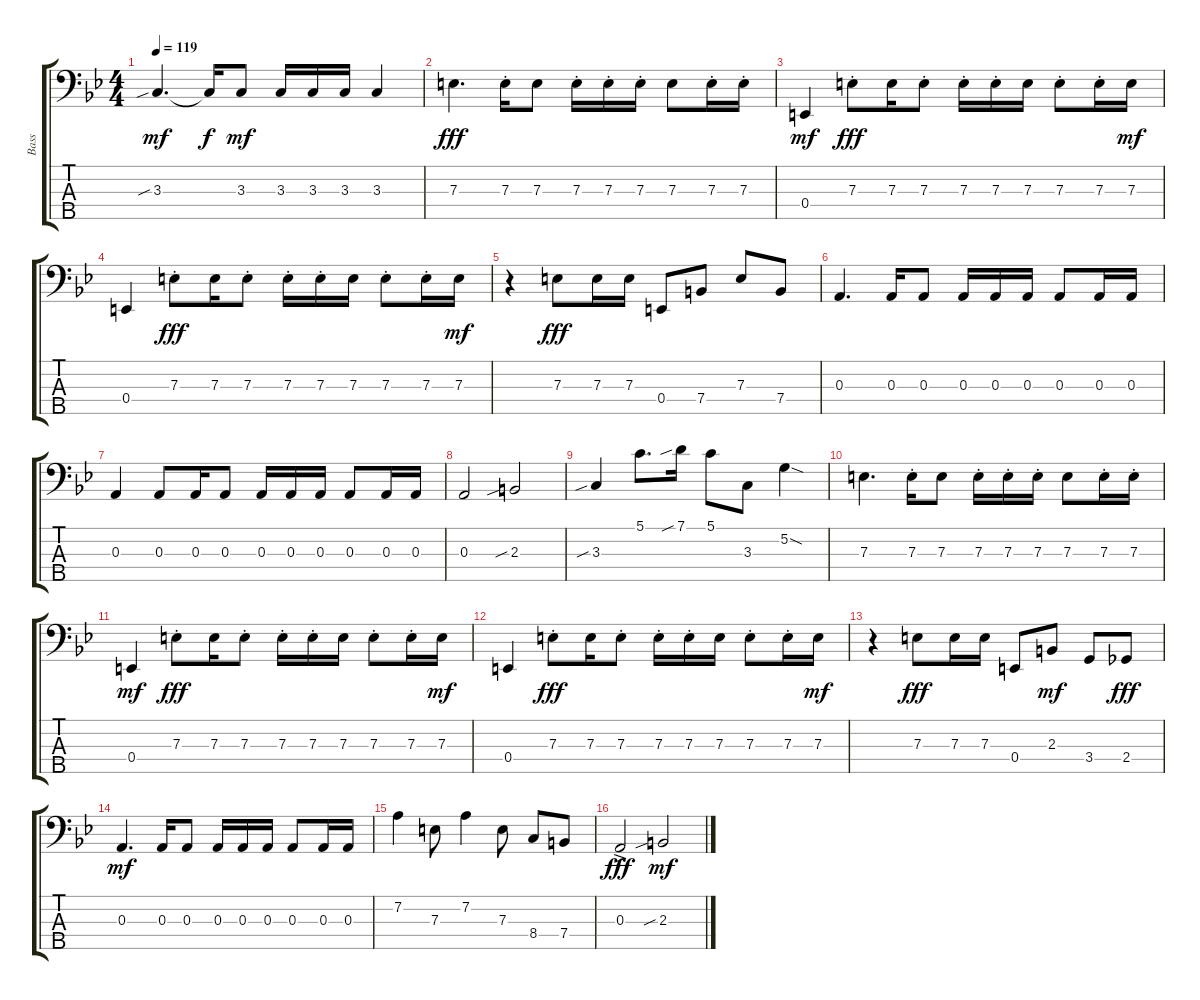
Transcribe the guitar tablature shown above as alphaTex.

\track ("Bass" "Bass") {instrument fretlessbass}
\staff {score tabs}
\tuning (G2 D2 A1 E1 B0) {hide}
\ts (4 4)
\tempo 119
\clef f4
\ks bb
3.3{sib}.4{d dy mf} 3.3{t}.16{dy f} 3.3.8{dy mf} 3.3.16 3.3.16 3.3.16 3.3.4 |
7.3.4{d dy fff} 7.3{st}.16 7.3.8 7.3{st}.16 7.3{st}.16 7.3{st}.16 7.3.8 7.3{st}.16 7.3{st}.16 |
0.4.4{dy mf} 7.3{st}.8{dy fff} 7.3.16 7.3{st}.8 7.3{st}.16 7.3{st}.16 7.3.16 7.3{st}.8 7.3{st}.16 7.3.16{dy mf} |
0.4.4 7.3{st}.8{dy fff} 7.3.16 7.3{st}.8 7.3{st}.16 7.3{st}.16 7.3.16 7.3{st}.8 7.3{st}.16 7.3.16{dy mf} |
r.4 7.3.8{dy fff} 7.3.16 7.3.16 0.4.8 7.4.8 7.3.8 7.4.8 |
0.3.4{d} 0.3.16 0.3.8 0.3.16 0.3.16 0.3.16 0.3.8 0.3.16 0.3.16 |
0.3.4 0.3.8 0.3.16 0.3.8 0.3.16 0.3.16 0.3.16 0.3.8 0.3.16 0.3.16 |
0.3.2 2.3{sib}.2 |
3.3{sib}.4 5.1.8{d} 7.1{sib}.16 5.1.8 3.3.8 5.2{sod}.4 |
7.3.4{d} 7.3{st}.16 7.3.8 7.3{st}.16 7.3{st}.16 7.3{st}.16 7.3.8 7.3{st}.16 7.3{st}.16 |
0.4.4{dy mf} 7.3{st}.8{dy fff} 7.3.16 7.3{st}.8 7.3{st}.16 7.3{st}.16 7.3.16 7.3{st}.8 7.3{st}.16 7.3.16{dy mf} |
0.4.4 7.3{st}.8{dy fff} 7.3.16 7.3{st}.8 7.3{st}.16 7.3{st}.16 7.3.16 7.3{st}.8 7.3{st}.16 7.3.16{dy mf} |
r.4 7.3.8{dy fff} 7.3.16 7.3.16 0.4.8 2.3.8{dy mf} 3.4.8 2.4.8{dy fff} |
0.3.4{d dy mf} 0.3.16 0.3.8 0.3.16 0.3.16 0.3.16 0.3.8 0.3.16 0.3.16 |
7.2.4 7.3.8 7.2.4 7.3.8 8.4.8 7.4.8 |
0.3{ac}.2{dy fff} 2.3{sib}.2{dy mf}
